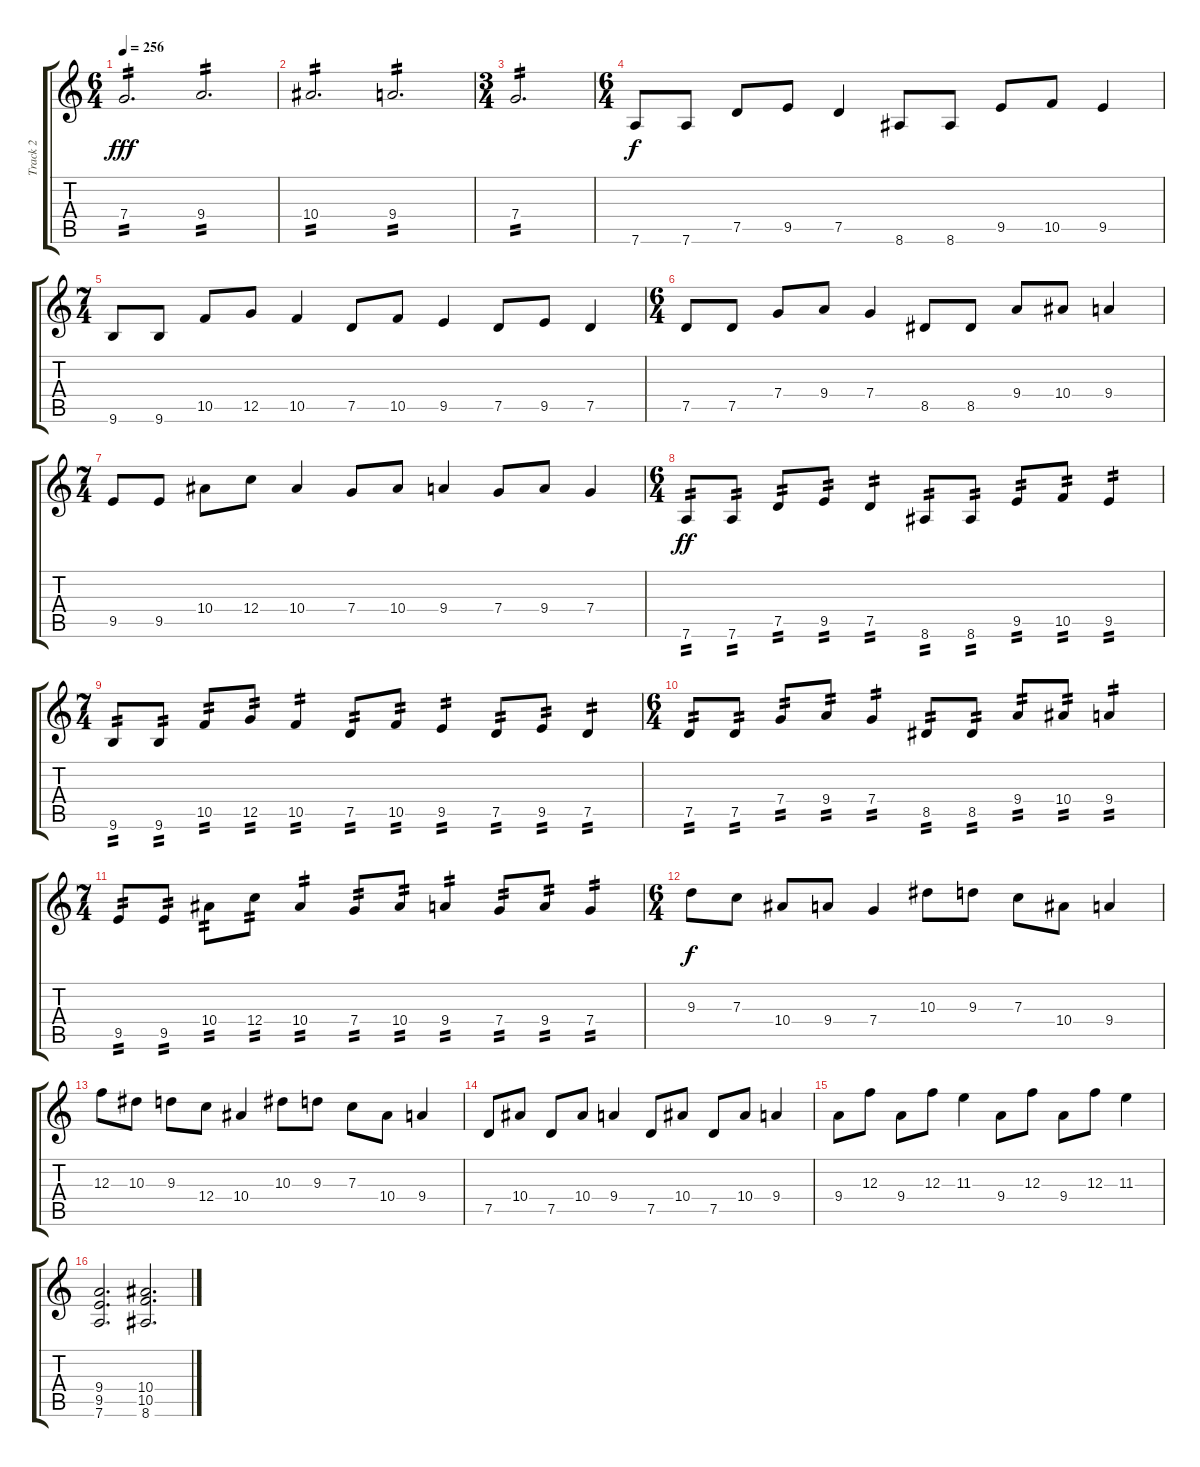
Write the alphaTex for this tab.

\track ("Track 2" "Track 2") {instrument distortionguitar}
\staff {score tabs}
\tuning (D4 A3 F3 C3 G2 D2) {hide}
\ts (6 4)
\tempo 256
\clef g2
\ks c
7.4.2{d tp 2 dy fff} 9.4.2{d tp 2} |
10.4.2{d tp 2} 9.4.2{d tp 2} |
\ts (3 4)
7.4.2{d tp 2} |
\ts (6 4)
7.6.8{dy f} 7.6.8 7.5.8 9.5.8 7.5.4 8.6.8 8.6.8 9.5.8 10.5.8 9.5.4 |
\ts (7 4)
9.6.8 9.6.8 10.5.8 12.5.8 10.5.4 7.5.8 10.5.8 9.5.4 7.5.8 9.5.8 7.5.4 |
\ts (6 4)
7.5.8 7.5.8 7.4.8 9.4.8 7.4.4 8.5.8 8.5.8 9.4.8 10.4.8 9.4.4 |
\ts (7 4)
9.5.8 9.5.8 10.4.8 12.4.8 10.4.4 7.4.8 10.4.8 9.4.4 7.4.8 9.4.8 7.4.4 |
\ts (6 4)
7.6.8{tp 2 dy ff} 7.6.8{tp 2} 7.5.8{tp 2} 9.5.8{tp 2} 7.5.4{tp 2} 8.6.8{tp 2} 8.6.8{tp 2} 9.5.8{tp 2} 10.5.8{tp 2} 9.5.4{tp 2} |
\ts (7 4)
9.6.8{tp 2} 9.6.8{tp 2} 10.5.8{tp 2} 12.5.8{tp 2} 10.5.4{tp 2} 7.5.8{tp 2} 10.5.8{tp 2} 9.5.4{tp 2} 7.5.8{tp 2} 9.5.8{tp 2} 7.5.4{tp 2} |
\ts (6 4)
7.5.8{tp 2} 7.5.8{tp 2} 7.4.8{tp 2} 9.4.8{tp 2} 7.4.4{tp 2} 8.5.8{tp 2} 8.5.8{tp 2} 9.4.8{tp 2} 10.4.8{tp 2} 9.4.4{tp 2} |
\ts (7 4)
9.5.8{tp 2} 9.5.8{tp 2} 10.4.8{tp 2} 12.4.8{tp 2} 10.4.4{tp 2} 7.4.8{tp 2} 10.4.8{tp 2} 9.4.4{tp 2} 7.4.8{tp 2} 9.4.8{tp 2} 7.4.4{tp 2} |
\ts (6 4)
9.3.8{dy f} 7.3.8 10.4.8 9.4.8 7.4.4 10.3.8 9.3.8 7.3.8 10.4.8 9.4.4 |
12.3.8 10.3.8 9.3.8 12.4.8 10.4.4 10.3.8 9.3.8 7.3.8 10.4.8 9.4.4 |
7.5.8 10.4.8 7.5.8 10.4.8 9.4.4 7.5.8 10.4.8 7.5.8 10.4.8 9.4.4 |
9.4.8 12.3.8 9.4.8 12.3.8 11.3.4 9.4.8 12.3.8 9.4.8 12.3.8 11.3.4 |
(9.4 9.5 7.6).2{d} (10.4 10.5 8.6).2{d}
